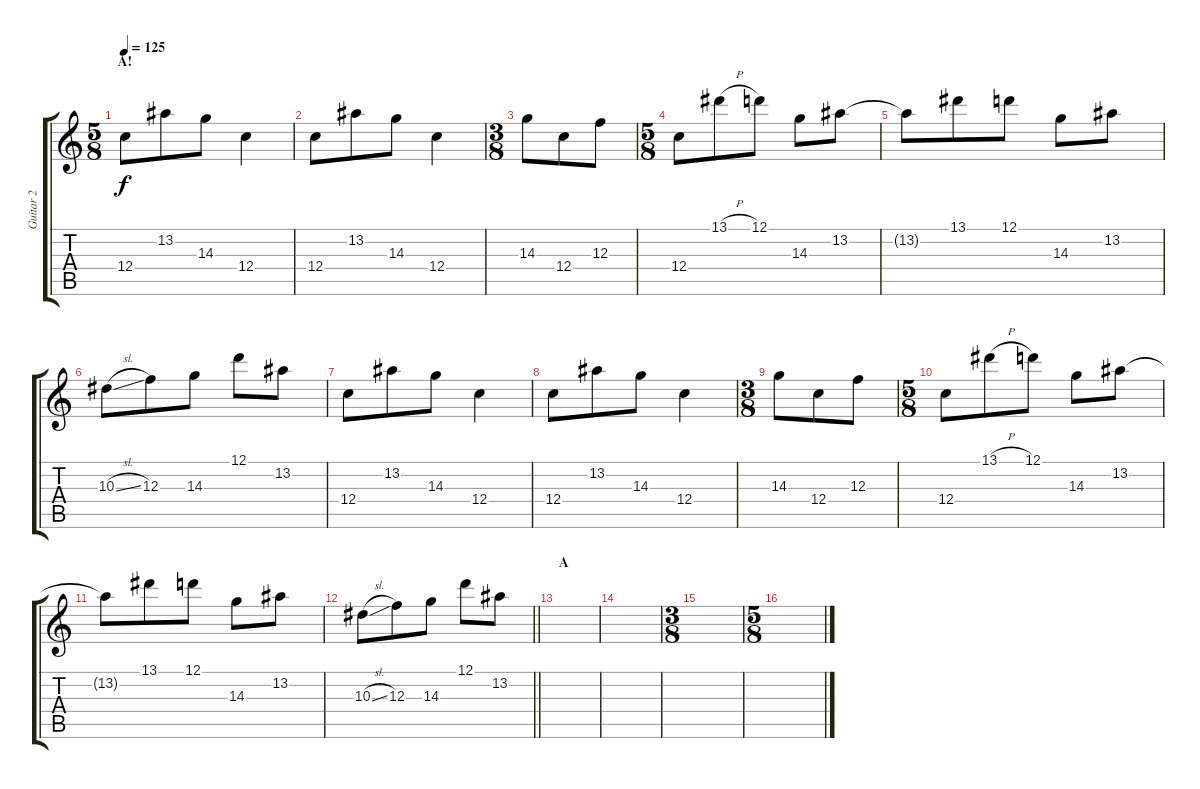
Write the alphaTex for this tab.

\track ("Guitar 2" "Guitar 2") {instrument overdrivenguitar}
\staff {score tabs}
\tuning (D4 A3 F3 C3 G2 C2) {hide}
\ts (5 8)
\section ("" "A!")
\tempo 125
\clef g2
\ks c
12.4.8{dy f} 13.2.8 14.3.8 12.4.4 |
12.4.8 13.2.8 14.3.8 12.4.4 |
\ts (3 8)
14.3.8 12.4.8 12.3.8 |
\ts (5 8)
12.4.8 13.1{h}.8 12.1.8 14.3.8 13.2.8 |
13.2{t}.8 13.1.8 12.1.8 14.3.8 13.2.8 |
10.3{sl}.8 12.3.8 14.3.8 12.1.8 13.2.8 |
12.4.8 13.2.8 14.3.8 12.4.4 |
12.4.8 13.2.8 14.3.8 12.4.4 |
\ts (3 8)
14.3.8 12.4.8 12.3.8 |
\ts (5 8)
12.4.8 13.1{h}.8 12.1.8 14.3.8 13.2.8 |
13.2{t}.8 13.1.8 12.1.8 14.3.8 13.2.8 |
\barLineRight lightlight
10.3{sl}.8 12.3.8 14.3.8 12.1.8 13.2.8 |
\section ("" "A")
|
|
\ts (3 8)
|
\ts (5 8)
